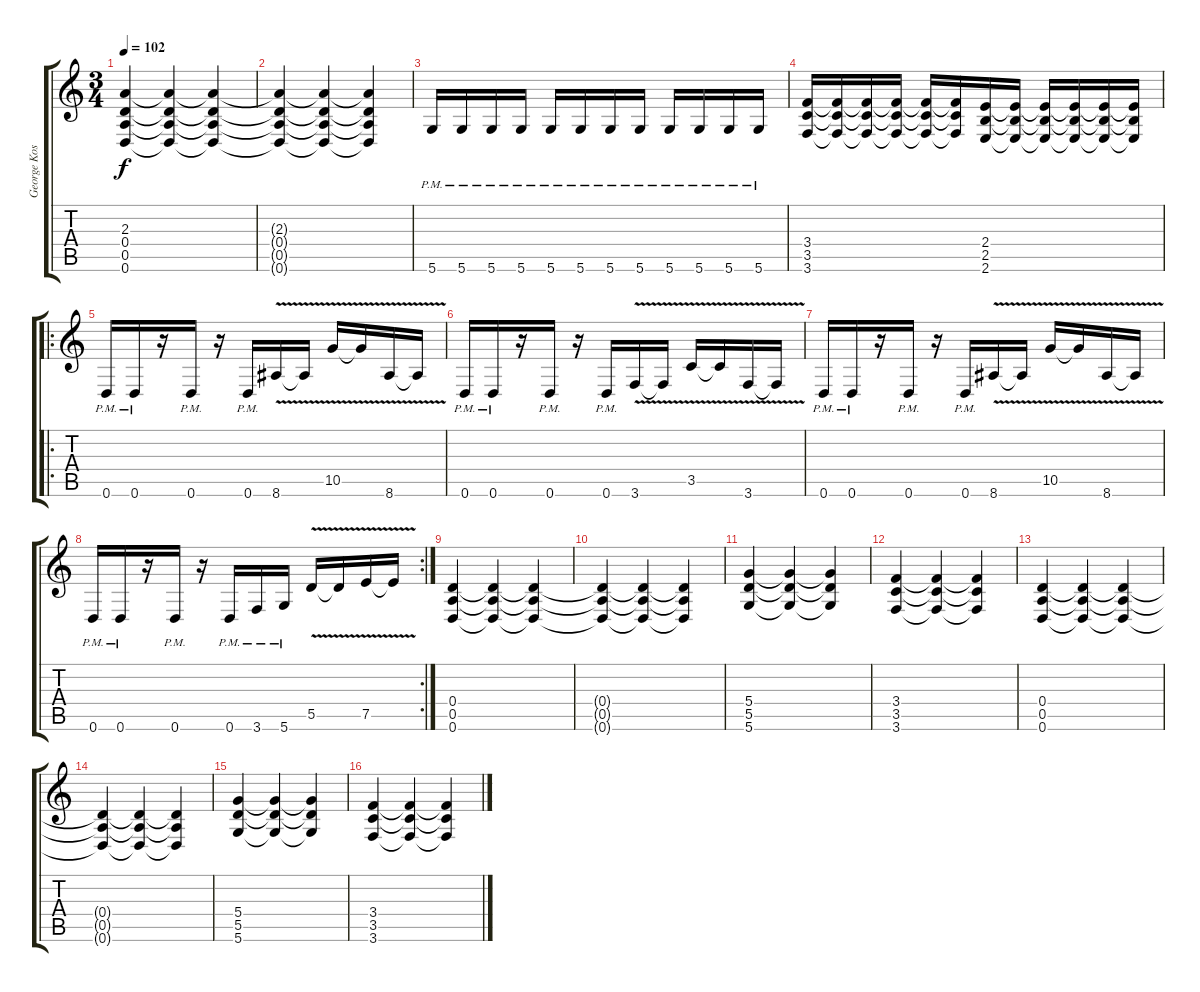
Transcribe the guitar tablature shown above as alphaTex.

\track ("George Kosmas" "George Kos") {instrument distortionguitar}
\staff {score tabs}
\tuning (E4 B3 G3 D3 A2 D2) {hide}
\ts (3 4)
\tempo 102
\clef g2
\ks c
(2.3 0.4 0.5 0.6).4{dy f} (2.3{t} 0.4{t} 0.5{t} 0.6{t}).4 (2.3{t} 0.4{t} 0.5{t} 0.6{t}).4 |
(2.3{t} 0.4{t} 0.5{t} 0.6{t}).4 (2.3{t} 0.4{t} 0.5{t} 0.6{t}).4 (2.3{t} 0.4{t} 0.5{t} 0.6{t}).4 |
5.6{pm}.16 5.6{pm}.16 5.6{pm}.16 5.6{pm}.16 5.6{pm}.16 5.6{pm}.16 5.6{pm}.16 5.6{pm}.16 5.6{pm}.16 5.6{pm}.16 5.6{pm}.16 5.6{pm}.16 |
(3.4 3.5 3.6).16 (3.4{t} 3.5{t} 3.6{t}).16 (3.4{t} 3.5{t} 3.6{t}).16 (3.4{t} 3.5{t} 3.6{t}).16 (3.4{t} 3.5{t} 3.6{t}).16 (3.4{t} 3.5{t} 3.6{t}).16 (2.4 2.5 2.6).16 (2.4{t} 2.5{t} 2.6{t}).16 (2.4{t} 2.5{t} 2.6{t}).16 (2.4{t} 2.5{t} 2.6{t}).16 (2.4{t} 2.5{t} 2.6{t}).16 (2.4{t} 2.5{t} 2.6{t}).16 |
\ro
0.6{pm}.16 0.6{pm}.16 r.16 0.6{pm}.16 r.16 0.6{pm}.16 8.6{v}.16 8.6{t}.16 10.5{v}.16 10.5{t}.16 8.6{v}.16 8.6{t}.16 |
0.6{pm}.16 0.6{pm}.16 r.16 0.6{pm}.16 r.16 0.6{pm}.16 3.6{v}.16 3.6{t}.16 3.5{v}.16 3.5{t}.16 3.6{v}.16 3.6{t}.16 |
0.6{pm}.16 0.6{pm}.16 r.16 0.6{pm}.16 r.16 0.6{pm}.16 8.6{v}.16 8.6{t}.16 10.5{v}.16 10.5{t}.16 8.6{v}.16 8.6{t}.16 |
\rc 2
0.6{pm}.16 0.6{pm}.16 r.16 0.6{pm}.16 r.16 0.6{pm}.16 3.6{pm}.16 5.6{pm}.16 5.5{v}.16 5.5{t}.16 7.5{v}.16 7.5{t}.16 |
(0.4 0.5 0.6).4 (0.4{t} 0.5{t} 0.6{t}).4 (0.4{t} 0.5{t} 0.6{t}).4 |
(0.4{t} 0.5{t} 0.6{t}).4 (0.4{t} 0.5{t} 0.6{t}).4 (0.4{t} 0.5{t} 0.6{t}).4 |
(5.4 5.5 5.6).4 (5.4{t} 5.5{t} 5.6{t}).4 (5.4{t} 5.5{t} 5.6{t}).4 |
(3.4 3.5 3.6).4 (3.4{t} 3.5{t} 3.6{t}).4 (3.4{t} 3.5{t} 3.6{t}).4 |
(0.4 0.5 0.6).4 (0.4{t} 0.5{t} 0.6{t}).4 (0.4{t} 0.5{t} 0.6{t}).4 |
(0.4{t} 0.5{t} 0.6{t}).4 (0.4{t} 0.5{t} 0.6{t}).4 (0.4{t} 0.5{t} 0.6{t}).4 |
(5.4 5.5 5.6).4 (5.4{t} 5.5{t} 5.6{t}).4 (5.4{t} 5.5{t} 5.6{t}).4 |
(3.4 3.5 3.6).4 (3.4{t} 3.5{t} 3.6{t}).4 (3.4{t} 3.5{t} 3.6{t}).4
